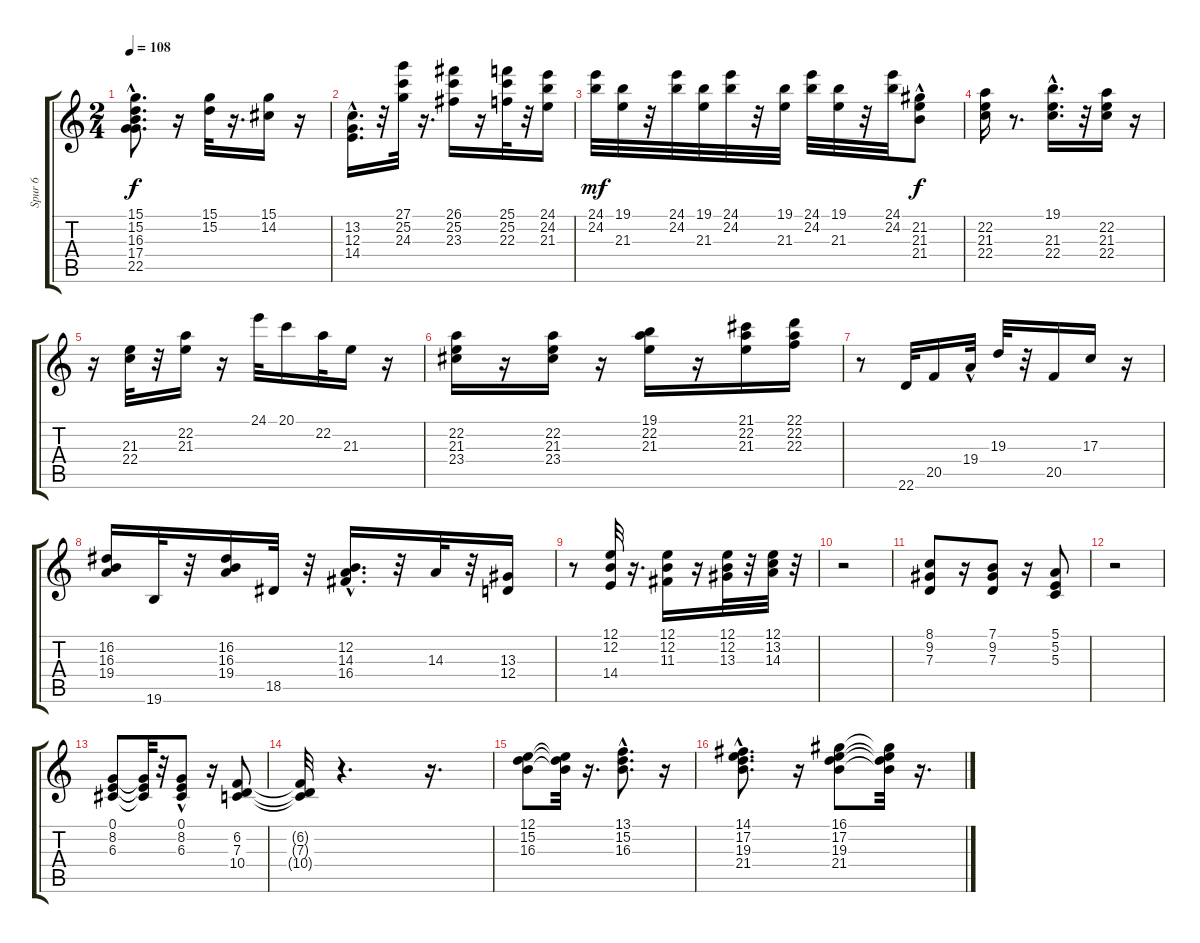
\track ("Spur 6" "Spur 6") {instrument acousticgrandpiano}
\staff {score tabs}
\tuning (E4 B3 G3 D3 A2 E2) {hide}
\ts (2 4)
\tempo 108
\clef g2
\ks c
(15.1{hac} 15.2{hac} 16.3{hac} 17.4 22.5).8{d dy f} r.16 (15.1 15.2).32 r.16{d} (15.1 14.2).16 r.16 |
(13.2{hac} 12.3{hac} 14.4{hac}).16{d} r.32 (27.1 25.2 24.3).32 r.16{d} (26.1 25.2 23.3).16 r.16 (25.1 25.2 22.3).32 r.32 (24.1 24.2 21.3).16 |
(24.1 24.2).32{dy mf} (19.1 21.3).32 r.32 (24.1 24.2).32 (19.1 21.3).32 (24.1 24.2).32 r.32 (19.1 21.3).32 (24.1 24.2).32 (19.1 21.3).32 r.32 (24.1 24.2).32 (21.2 21.3 21.4{hac}).8{dy f} |
(22.2 21.3 22.4).16 r.8{d} (19.1{hac} 21.3{hac} 22.4{hac}).16{d} r.32 (22.2 21.3 22.4).16 r.16 |
r.16 (21.3 22.4).32 r.32 (22.2 21.3).16 r.16 24.1.32 20.1.16 22.2.32 21.3.16 r.16 |
(22.2 21.3 23.4).16 r.16 (22.2 21.3 23.4).16 r.16 (19.1 22.2 21.3).16 r.16 (21.1 22.2 21.3).16 (22.1 22.2 22.3).16 |
r.8 22.6.32 20.5.16 19.4{hac}.32 19.3.32 r.32 20.5.16 17.3.16 r.16 |
(16.2 16.3 19.4).16 19.6.32 r.32 (16.2 16.3 19.4).16 18.5.32 r.32 (12.2{hac} 14.3 16.4).16{d} r.32 14.3.32 r.32 (13.3 12.4).16 |
r.8 (12.1 12.2 14.4).32 r.16{d} (12.1 12.2 11.3).16 r.16 (12.1 12.2 13.3).32 r.32 (12.1 13.2 14.3).32 r.32 |
r.2 |
(8.1 9.2 7.3).8 r.16 (7.1 9.2 7.3).8 r.16 (5.1 5.2 5.3).8 |
r.2 |
(0.1 8.2 6.3).8 (0.1{t} 8.2{t} 6.3{t}).32 r.32 (0.1{hac} 8.2 6.3{hac}).8 r.16 (6.2 7.3 10.4).8 |
(6.2{t} 7.3{t} 10.4{t}).32 r.4{d} r.16{d} |
(12.1 15.2 16.3).8 (12.1{t} 15.2{t} 16.3{t}).32 r.16{d} (13.1 15.2 16.3{hac}).8{d} r.16 |
(14.1{hac} 17.2{hac} 19.3{hac} 21.4).8{d} r.16 (16.1 17.2 19.3 21.4).8 (16.1{t} 17.2{t} 19.3{t} 21.4{t}).32 r.16{d}
